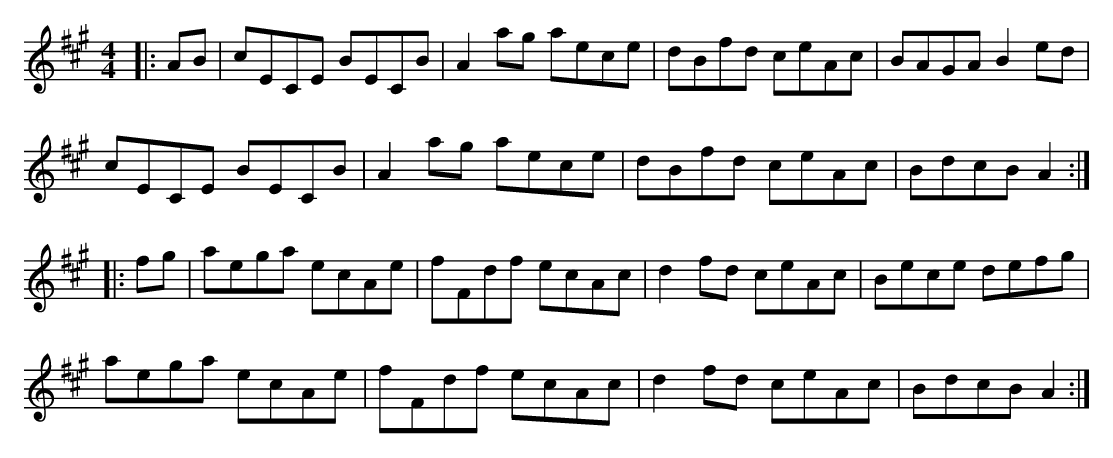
X:1
M:4/4
K:A
|:AB|cECE BECB|A2 ag aece|dBfd ceAc|BAGA B2 ed|
cECE BECB|A2 ag aece|dBfd ceAc|BdcB A2:|
|:fg|aega ecAe|fFdf ecAc|d2 fd ceAc|Bece defg|
aega ecAe|fFdf ecAc|d2 fd ceAc|BdcB A2:|
